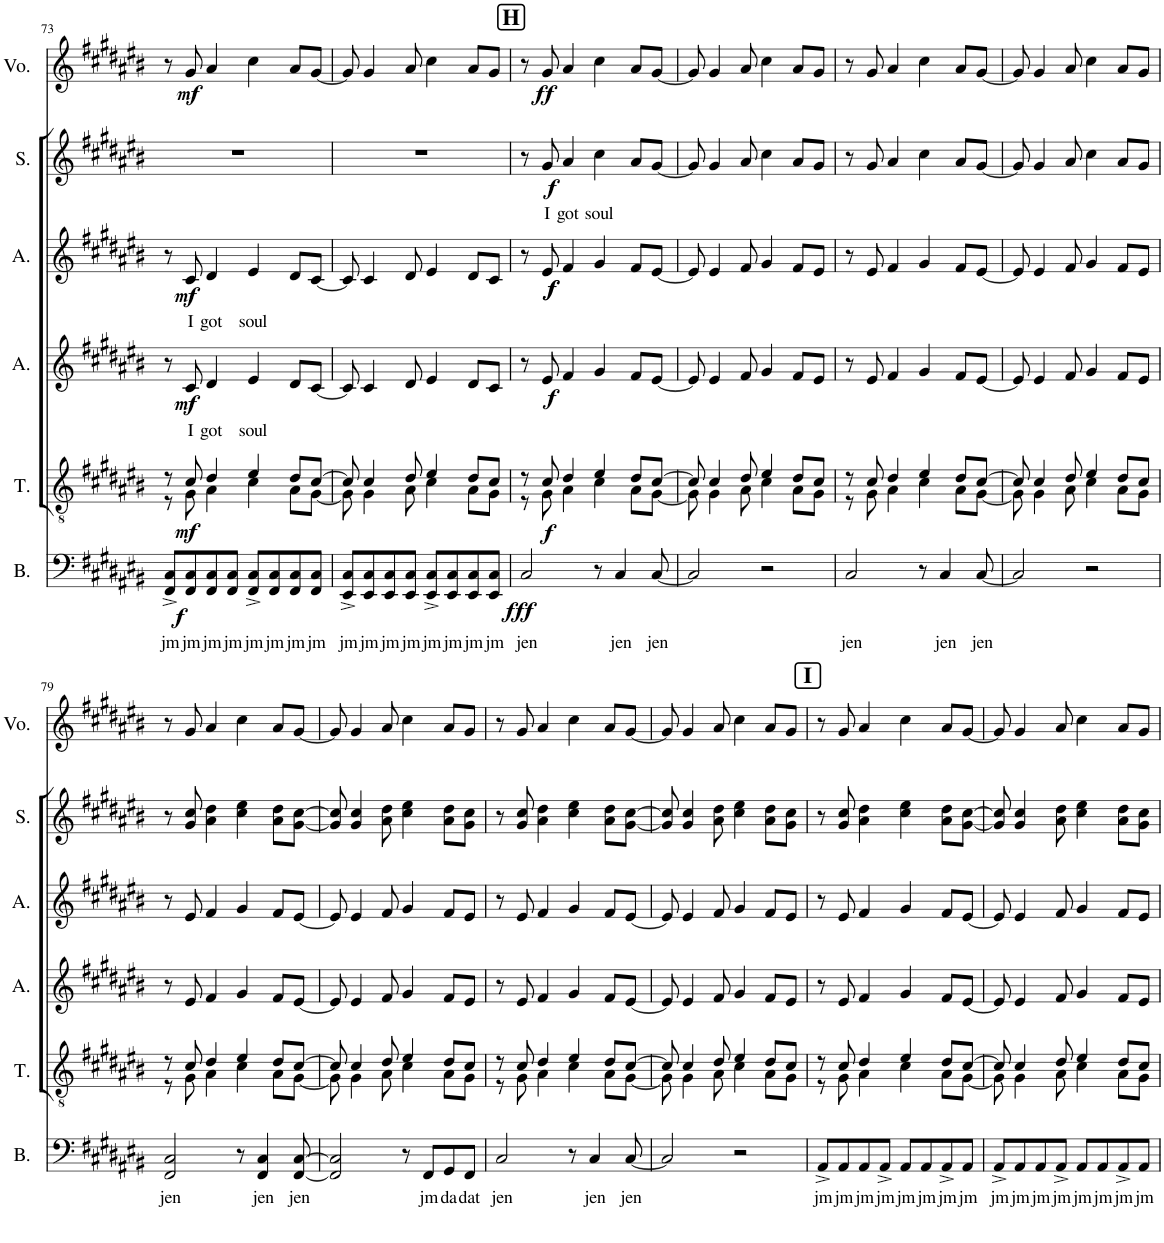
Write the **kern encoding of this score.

**kern	**text	**dynam	**kern	**dynam	**kern	**text	**dynam	**kern	**text	**dynam	**kern	**text	**dynam	**kern	**dynam
*part6	*part6	*part6	*part5	*part5	*part4	*part4	*part4	*part3	*part3	*part3	*part2	*part2	*part2	*part1	*part1
*staff6	*staff6	*staff6	*staff5	*staff5	*staff4	*staff4	*staff4	*staff3	*staff3	*staff3	*staff2	*staff2	*staff2	*staff1	*staff1
*I"Bass	*	*	*I"Tenor	*	*I"Alto	*	*	*I"Alto	*	*	*I"Soprano	*	*	*I"Voice	*
*I'B.	*	*	*I'T.	*	*I'A.	*	*	*I'A.	*	*	*I'S.	*	*	*I'Vo.	*
!!LO:PB:g=z
*clefF4	*	*	*clefGv2	*	*clefG2	*	*	*clefG2	*	*	*clefG2	*	*	*clefG2	*
*	*	*	*	*	*	*	*	*	*	*	*	*	*	*Trd7c12	*
*k[f#c#g#d#a#e#b#]	*	*	*k[f#c#g#d#a#e#b#]	*	*k[f#c#g#d#a#e#b#]	*	*	*k[f#c#g#d#a#e#b#]	*	*	*k[f#c#g#d#a#e#b#]	*	*	*k[f#c#g#d#a#e#b#]	*
*M4/4	*	*	*M4/4	*	*M4/4	*	*	*M4/4	*	*	*M4/4	*	*	*M4/4	*
*met(c)	*	*	*met(c)	*	*met(c)	*	*	*met(c)	*	*	*met(c)	*	*	*met(c)	*
=73	=73	=73	=73	=73	=73	=73	=73	=73	=73	=73	=73	=73	=73	=73	=73
!	!LO:LY:b	!LO:DY:b	!	!	!	!	!	!	!	!	!	!	!	!	!
*	*	*	*^	*	*	*	*	*	*	*	*	*	*	*	*
8FF#/^ 8C#/^L	jm	f	8r	8r	.	8r	.	.	8r	.	.	1r	.	.	8r	.
!	!LO:LY:b	!	!	!	!LO:DY:b	!	!LO:LY:b	!LO:DY:b	!	!LO:LY:b	!LO:DY:b	!	!	!	!	!LO:DY:b
8FF#/ 8C#/	jm	.	8c#/	8G#\	mf	8c#/	I	mf	8c#/	I	mf	.	.	.	8g#/	mf
!	!LO:LY:b	!	!	!	!	!	!LO:LY:b	!	!	!LO:LY:b	!	!	!	!	!	!
8FF#/ 8C#/	jm	.	4d#/	4A#\	.	4d#/	got	.	4d#/	got	.	.	.	.	4a#/	.
!	!LO:LY:b	!	!	!	!	!	!	!	!	!	!	!	!	!	!	!
8FF#/ 8C#/J	jm	.	.	.	.	.	.	.	.	.	.	.	.	.	.	.
!	!LO:LY:b	!	!	!	!	!	!LO:LY:b	!	!	!LO:LY:b	!	!	!	!	!	!
8FF#/^ 8C#/^L	jm	.	4e#/	4c#\	.	4e#/	soul	.	4e#/	soul	.	.	.	.	4cc#\	.
!	!LO:LY:b	!	!	!	!	!	!	!	!	!	!	!	!	!	!	!
8FF#/ 8C#/	jm	.	.	.	.	.	.	.	.	.	.	.	.	.	.	.
!	!LO:LY:b	!	!	!	!	!	!	!	!	!	!	!	!	!	!	!
8FF#/ 8C#/	jm	.	8d#/L	8A#\L	.	8d#/L	.	.	8d#/L	.	.	.	.	.	8a#/L	.
!	!LO:LY:b	!	!	!	!	!	!	!	!	!	!	!	!	!	!	!
8FF#/ 8C#/J	jm	.	[8c#/J	[8G#\J	.	[8c#/J	.	.	[8c#/J	.	.	.	.	.	[8g#/J	.
=74	=74	=74	=74	=74	=74	=74	=74	=74	=74	=74	=74	=74	=74	=74	=74	=74
!	!LO:LY:b	!	!	!	!	!	!	!	!	!	!	!	!	!	!	!
8EE#/^ 8C#/^L	jm	.	8c#/]	8G#\]	.	8c#/]	.	.	8c#/]	.	.	1r	.	.	8g#/]	.
!	!LO:LY:b	!	!	!	!	!	!	!	!	!	!	!	!	!	!	!
8EE#/ 8C#/	jm	.	4c#/	4G#\	.	4c#/	.	.	4c#/	.	.	.	.	.	4g#/	.
!	!LO:LY:b	!	!	!	!	!	!	!	!	!	!	!	!	!	!	!
8EE#/ 8C#/	jm	.	.	.	.	.	.	.	.	.	.	.	.	.	.	.
!	!LO:LY:b	!	!	!	!	!	!	!	!	!	!	!	!	!	!	!
8EE#/ 8C#/J	jm	.	8d#/	8A#\	.	8d#/	.	.	8d#/	.	.	.	.	.	8a#/	.
!	!LO:LY:b	!	!	!	!	!	!	!	!	!	!	!	!	!	!	!
8EE#/^ 8C#/^L	jm	.	4e#/	4c#\	.	4e#/	.	.	4e#/	.	.	.	.	.	4cc#\	.
!	!LO:LY:b	!	!	!	!	!	!	!	!	!	!	!	!	!	!	!
8EE#/ 8C#/	jm	.	.	.	.	.	.	.	.	.	.	.	.	.	.	.
!	!LO:LY:b	!	!	!	!	!	!	!	!	!	!	!	!	!	!	!
8EE#/ 8C#/	jm	.	8d#/L	8A#\L	.	8d#/L	.	.	8d#/L	.	.	.	.	.	8a#/L	.
!	!LO:LY:b	!	!	!	!	!	!	!	!	!	!	!	!	!	!	!
8EE#/ 8C#/J	jm	.	8c#/J	8G#\J	.	8c#/J	.	.	8c#/J	.	.	.	.	.	8g#/J	.
!!LO:REH:place=s1:a:B:cj:fs=14:t=H
=75	=75	=75	=75	=75	=75	=75	=75	=75	=75	=75	=75	=75	=75	=75	=75	=75
!	!LO:LY:b	!LO:DY:b	!	!	!	!	!	!	!	!	!	!	!	!	!	!
2C#/	jen	fff	8r	8r	.	8r	.	.	8r	.	.	8r	.	.	8r	.
!	!	!	!	!	!LO:DY:b	!	!	!LO:DY:b	!	!	!LO:DY:b	!	!LO:LY:b	!	!	!
!	!	!	!	!	!	!	!	!	!	!	!LO:DY:n=1:b	!	!	!LO:DY:b	!	!LO:DY:b
.	.	.	8c#/	8G#\	f	8e#/	.	f	8e#/	.	f f	8g#/	I	f	8g#/	ff
!	!	!	!	!	!	!	!	!	!	!	!	!	!LO:LY:b	!	!	!
.	.	.	4d#/	4A#\	.	4f#/	.	.	4f#/	.	.	4a#/	got	.	4a#/	.
!	!	!	!	!	!	!	!	!	!	!	!	!	!LO:LY:b	!	!	!
8r	.	.	4e#/	4c#\	.	4g#/	.	.	4g#/	.	.	4cc#\	soul	.	4cc#\	.
!	!LO:LY:b	!	!	!	!	!	!	!	!	!	!	!	!	!	!	!
4C#/	jen	.	.	.	.	.	.	.	.	.	.	.	.	.	.	.
.	.	.	8d#/L	8A#\L	.	8f#/L	.	.	8f#/L	.	.	8a#/L	.	.	8a#/L	.
!	!LO:LY:b	!	!	!	!	!	!	!	!	!	!	!	!	!	!	!
[8C#/	jen	.	[8c#/J	[8G#\J	.	[8e#/J	.	.	[8e#/J	.	.	[8g#/J	.	.	[8g#/J	.
=76	=76	=76	=76	=76	=76	=76	=76	=76	=76	=76	=76	=76	=76	=76	=76	=76
2C#/]	.	.	8c#/]	8G#\]	.	8e#/]	.	.	8e#/]	.	.	8g#/]	.	.	8g#/]	.
.	.	.	4c#/	4G#\	.	4e#/	.	.	4e#/	.	.	4g#/	.	.	4g#/	.
.	.	.	8d#/	8A#\	.	8f#/	.	.	8f#/	.	.	8a#/	.	.	8a#/	.
2r	.	.	4e#/	4c#\	.	4g#/	.	.	4g#/	.	.	4cc#\	.	.	4cc#\	.
.	.	.	8d#/L	8A#\L	.	8f#/L	.	.	8f#/L	.	.	8a#/L	.	.	8a#/L	.
.	.	.	8c#/J	8G#\J	.	8e#/J	.	.	8e#/J	.	.	8g#/J	.	.	8g#/J	.
=77	=77	=77	=77	=77	=77	=77	=77	=77	=77	=77	=77	=77	=77	=77	=77	=77
!	!LO:LY:b	!	!	!	!	!	!	!	!	!	!	!	!	!	!	!
2C#/	jen	.	8r	8r	.	8r	.	.	8r	.	.	8r	.	.	8r	.
.	.	.	8c#/	8G#\	.	8e#/	.	.	8e#/	.	.	8g#/	.	.	8g#/	.
.	.	.	4d#/	4A#\	.	4f#/	.	.	4f#/	.	.	4a#/	.	.	4a#/	.
8r	.	.	4e#/	4c#\	.	4g#/	.	.	4g#/	.	.	4cc#\	.	.	4cc#\	.
!	!LO:LY:b	!	!	!	!	!	!	!	!	!	!	!	!	!	!	!
4C#/	jen	.	.	.	.	.	.	.	.	.	.	.	.	.	.	.
.	.	.	8d#/L	8A#\L	.	8f#/L	.	.	8f#/L	.	.	8a#/L	.	.	8a#/L	.
!	!LO:LY:b	!	!	!	!	!	!	!	!	!	!	!	!	!	!	!
[8C#/	jen	.	[8c#/J	[8G#\J	.	[8e#/J	.	.	[8e#/J	.	.	[8g#/J	.	.	[8g#/J	.
=78	=78	=78	=78	=78	=78	=78	=78	=78	=78	=78	=78	=78	=78	=78	=78	=78
2C#/]	.	.	8c#/]	8G#\]	.	8e#/]	.	.	8e#/]	.	.	8g#/]	.	.	8g#/]	.
.	.	.	4c#/	4G#\	.	4e#/	.	.	4e#/	.	.	4g#/	.	.	4g#/	.
.	.	.	8d#/	8A#\	.	8f#/	.	.	8f#/	.	.	8a#/	.	.	8a#/	.
2r	.	.	4e#/	4c#\	.	4g#/	.	.	4g#/	.	.	4cc#\	.	.	4cc#\	.
.	.	.	8d#/L	8A#\L	.	8f#/L	.	.	8f#/L	.	.	8a#/L	.	.	8a#/L	.
.	.	.	8c#/J	8G#\J	.	8e#/J	.	.	8e#/J	.	.	8g#/J	.	.	8g#/J	.
!!LO:LB:g=z
=79	=79	=79	=79	=79	=79	=79	=79	=79	=79	=79	=79	=79	=79	=79	=79	=79
!	!LO:LY:b	!	!	!	!	!	!	!	!	!	!	!	!	!	!	!
2FF#/ 2C#/	jen	.	8r	8r	.	8r	.	.	8r	.	.	8r	.	.	8r	.
.	.	.	8c#/	8G#\	.	8e#/	.	.	8e#/	.	.	8g#/ 8cc#/	.	.	8g#/	.
.	.	.	4d#/	4A#\	.	4f#/	.	.	4f#/	.	.	4a#\ 4dd#\	.	.	4a#/	.
8r	.	.	4e#/	4c#\	.	4g#/	.	.	4g#/	.	.	4cc#\ 4ee#\	.	.	4cc#\	.
!	!LO:LY:b	!	!	!	!	!	!	!	!	!	!	!	!	!	!	!
4FF#/ 4C#/	jen	.	.	.	.	.	.	.	.	.	.	.	.	.	.	.
.	.	.	8d#/L	8A#\L	.	8f#/L	.	.	8f#/L	.	.	8a#\ 8dd#\L	.	.	8a#/L	.
!	!LO:LY:b	!	!	!	!	!	!	!	!	!	!	!	!	!	!	!
[8FF#/ [8C#/	jen	.	[8c#/J	[8G#\J	.	[8e#/J	.	.	[8e#/J	.	.	[8g#\ [8cc#\J	.	.	[8g#/J	.
=80	=80	=80	=80	=80	=80	=80	=80	=80	=80	=80	=80	=80	=80	=80	=80	=80
2FF#/] 2C#/]	.	.	8c#/]	8G#\]	.	8e#/]	.	.	8e#/]	.	.	8g#/] 8cc#/]	.	.	8g#/]	.
.	.	.	4c#/	4G#\	.	4e#/	.	.	4e#/	.	.	4g#/ 4cc#/	.	.	4g#/	.
.	.	.	8d#/	8A#\	.	8f#/	.	.	8f#/	.	.	8a#\ 8dd#\	.	.	8a#/	.
8r	.	.	4e#/	4c#\	.	4g#/	.	.	4g#/	.	.	4cc#\ 4ee#\	.	.	4cc#\	.
!	!LO:LY:b	!	!	!	!	!	!	!	!	!	!	!	!	!	!	!
8FF#/L	jm	.	.	.	.	.	.	.	.	.	.	.	.	.	.	.
!	!LO:LY:b	!	!	!	!	!	!	!	!	!	!	!	!	!	!	!
8GG#/	da	.	8d#/L	8A#\L	.	8f#/L	.	.	8f#/L	.	.	8a#\ 8dd#\L	.	.	8a#/L	.
!	!LO:LY:b	!	!	!	!	!	!	!	!	!	!	!	!	!	!	!
8FF#/J	dat	.	8c#/J	8G#\J	.	8e#/J	.	.	8e#/J	.	.	8g#\ 8cc#\J	.	.	8g#/J	.
=81	=81	=81	=81	=81	=81	=81	=81	=81	=81	=81	=81	=81	=81	=81	=81	=81
!	!LO:LY:b	!	!	!	!	!	!	!	!	!	!	!	!	!	!	!
2C#/	jen	.	8r	8r	.	8r	.	.	8r	.	.	8r	.	.	8r	.
.	.	.	8c#/	8G#\	.	8e#/	.	.	8e#/	.	.	8g#/ 8cc#/	.	.	8g#/	.
.	.	.	4d#/	4A#\	.	4f#/	.	.	4f#/	.	.	4a#\ 4dd#\	.	.	4a#/	.
8r	.	.	4e#/	4c#\	.	4g#/	.	.	4g#/	.	.	4cc#\ 4ee#\	.	.	4cc#\	.
!	!LO:LY:b	!	!	!	!	!	!	!	!	!	!	!	!	!	!	!
4C#/	jen	.	.	.	.	.	.	.	.	.	.	.	.	.	.	.
.	.	.	8d#/L	8A#\L	.	8f#/L	.	.	8f#/L	.	.	8a#\ 8dd#\L	.	.	8a#/L	.
!	!LO:LY:b	!	!	!	!	!	!	!	!	!	!	!	!	!	!	!
[8C#/	jen	.	[8c#/J	[8G#\J	.	[8e#/J	.	.	[8e#/J	.	.	[8g#\ [8cc#\J	.	.	[8g#/J	.
=82	=82	=82	=82	=82	=82	=82	=82	=82	=82	=82	=82	=82	=82	=82	=82	=82
2C#/]	.	.	8c#/]	8G#\]	.	8e#/]	.	.	8e#/]	.	.	8g#/] 8cc#/]	.	.	8g#/]	.
.	.	.	4c#/	4G#\	.	4e#/	.	.	4e#/	.	.	4g#/ 4cc#/	.	.	4g#/	.
.	.	.	8d#/	8A#\	.	8f#/	.	.	8f#/	.	.	8a#\ 8dd#\	.	.	8a#/	.
2r	.	.	4e#/	4c#\	.	4g#/	.	.	4g#/	.	.	4cc#\ 4ee#\	.	.	4cc#\	.
.	.	.	8d#/L	8A#\L	.	8f#/L	.	.	8f#/L	.	.	8a#\ 8dd#\L	.	.	8a#/L	.
.	.	.	8c#/J	8G#\J	.	8e#/J	.	.	8e#/J	.	.	8g#\ 8cc#\J	.	.	8g#/J	.
!!LO:REH:place=s1:a:B:cj:fs=14:t=I
=83	=83	=83	=83	=83	=83	=83	=83	=83	=83	=83	=83	=83	=83	=83	=83	=83
!	!LO:LY:b	!	!	!	!	!	!	!	!	!	!	!	!	!	!	!
8AA#^/L	jm	.	8r	8r	.	8r	.	.	8r	.	.	8r	.	.	8r	.
!	!LO:LY:b	!	!	!	!	!	!	!	!	!	!	!	!	!	!	!
8AA#/	jm	.	8c#/	8G#\	.	8e#/	.	.	8e#/	.	.	8g#/ 8cc#/	.	.	8g#/	.
!	!LO:LY:b	!	!	!	!	!	!	!	!	!	!	!	!	!	!	!
8AA#/	jm	.	4d#/	4A#\	.	4f#/	.	.	4f#/	.	.	4a#\ 4dd#\	.	.	4a#/	.
!	!LO:LY:b	!	!	!	!	!	!	!	!	!	!	!	!	!	!	!
8AA#^/J	jm	.	.	.	.	.	.	.	.	.	.	.	.	.	.	.
!	!LO:LY:b	!	!	!	!	!	!	!	!	!	!	!	!	!	!	!
8AA#/L	jm	.	4e#/	4c#\	.	4g#/	.	.	4g#/	.	.	4cc#\ 4ee#\	.	.	4cc#\	.
!	!LO:LY:b	!	!	!	!	!	!	!	!	!	!	!	!	!	!	!
8AA#/	jm	.	.	.	.	.	.	.	.	.	.	.	.	.	.	.
!	!LO:LY:b	!	!	!	!	!	!	!	!	!	!	!	!	!	!	!
8AA#^/	jm	.	8d#/L	8A#\L	.	8f#/L	.	.	8f#/L	.	.	8a#\ 8dd#\L	.	.	8a#/L	.
!	!LO:LY:b	!	!	!	!	!	!	!	!	!	!	!	!	!	!	!
8AA#/J	jm	.	[8c#/J	[8G#\J	.	[8e#/J	.	.	[8e#/J	.	.	[8g#\ [8cc#\J	.	.	[8g#/J	.
=84	=84	=84	=84	=84	=84	=84	=84	=84	=84	=84	=84	=84	=84	=84	=84	=84
!	!LO:LY:b	!	!	!	!	!	!	!	!	!	!	!	!	!	!	!
8AA#^/L	jm	.	8c#/]	8G#\]	.	8e#/]	.	.	8e#/]	.	.	8g#/] 8cc#/]	.	.	8g#/]	.
!	!LO:LY:b	!	!	!	!	!	!	!	!	!	!	!	!	!	!	!
8AA#/	jm	.	4c#/	4G#\	.	4e#/	.	.	4e#/	.	.	4g#/ 4cc#/	.	.	4g#/	.
!	!LO:LY:b	!	!	!	!	!	!	!	!	!	!	!	!	!	!	!
8AA#/	jm	.	.	.	.	.	.	.	.	.	.	.	.	.	.	.
!	!LO:LY:b	!	!	!	!	!	!	!	!	!	!	!	!	!	!	!
8AA#^/J	jm	.	8d#/	8A#\	.	8f#/	.	.	8f#/	.	.	8a#\ 8dd#\	.	.	8a#/	.
!	!LO:LY:b	!	!	!	!	!	!	!	!	!	!	!	!	!	!	!
8AA#/L	jm	.	4e#/	4c#\	.	4g#/	.	.	4g#/	.	.	4cc#\ 4ee#\	.	.	4cc#\	.
!	!LO:LY:b	!	!	!	!	!	!	!	!	!	!	!	!	!	!	!
8AA#/	jm	.	.	.	.	.	.	.	.	.	.	.	.	.	.	.
!	!LO:LY:b	!	!	!	!	!	!	!	!	!	!	!	!	!	!	!
8AA#^/	jm	.	8d#/L	8A#\L	.	8f#/L	.	.	8f#/L	.	.	8a#\ 8dd#\L	.	.	8a#/L	.
!	!LO:LY:b	!	!	!	!	!	!	!	!	!	!	!	!	!	!	!
8AA#/J	jm	.	8c#/J	8G#\J	.	8e#/J	.	.	8e#/J	.	.	8g#\ 8cc#\J	.	.	8g#/J	.
*	*	*	*v	*v	*	*	*	*	*	*	*	*	*	*	*	*
=	=	=	=	=	=	=	=	=	=	=	=	=	=	=	=
*-	*-	*-	*-	*-	*-	*-	*-	*-	*-	*-	*-	*-	*-	*-	*-
